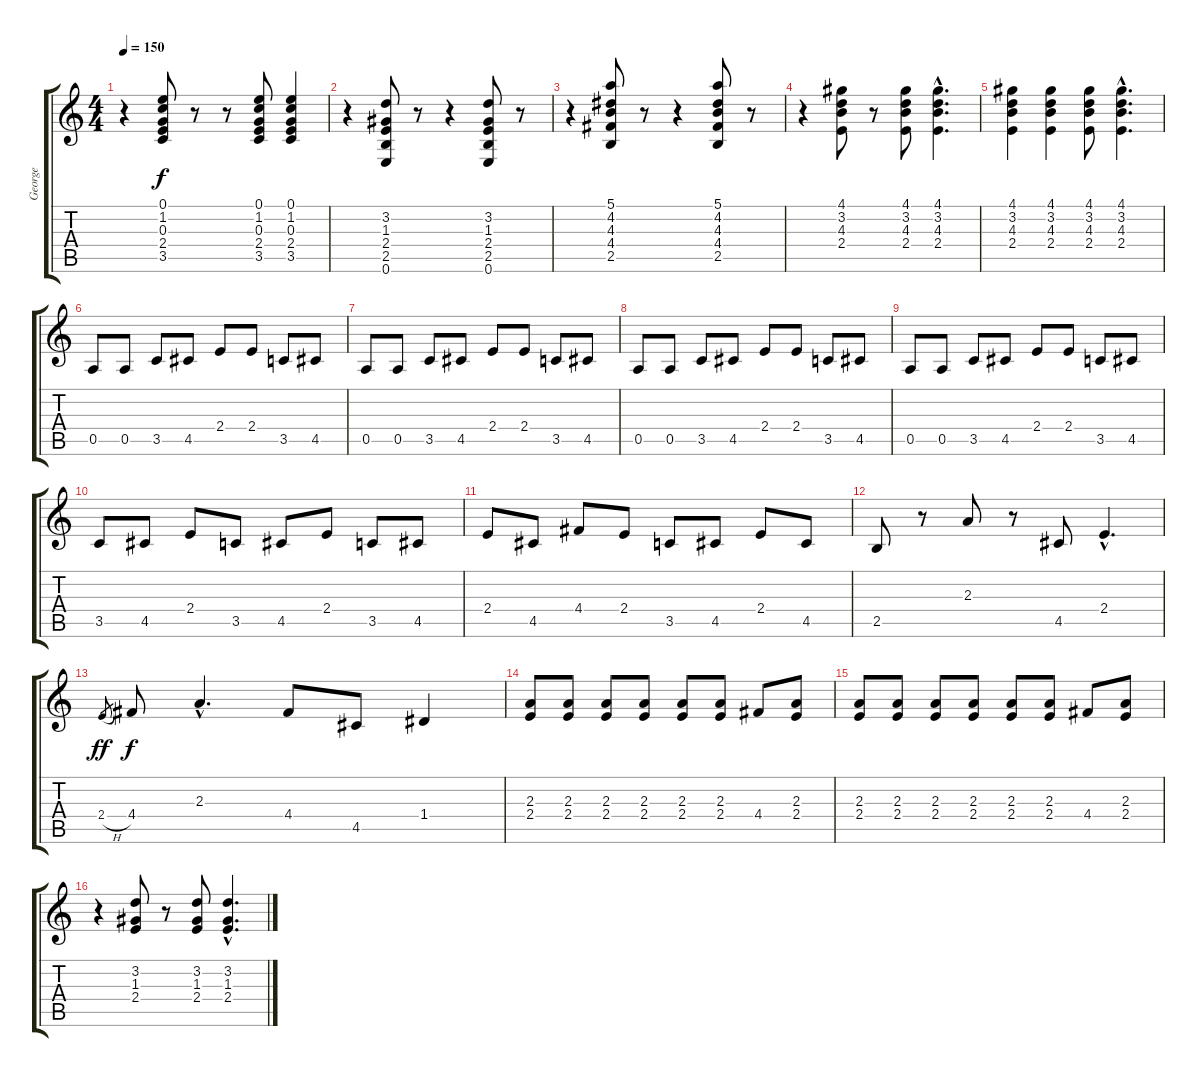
\track ("George" "George") {instrument electricguitarclean}
\staff {score tabs}
\tuning (E4 B3 G3 D3 A2 E2) {hide}
\ts (4 4)
\tempo 150
\clef g2
\ks c
r.4{dy f} (0.1 1.2 0.3 2.4 3.5).8 r.8 r.8 (0.1 1.2 0.3 2.4 3.5).8 (0.1 1.2 0.3 2.4 3.5).4 |
r.4 (3.2 1.3 2.4 2.5 0.6).8 r.8 r.4 (3.2 1.3 2.4 2.5 0.6).8 r.8 |
r.4 (5.1 4.2 4.3 4.4 2.5).8 r.8 r.4 (5.1 4.2 4.3 4.4 2.5).8 r.8 |
r.4 (4.1 3.2 4.3 2.4).8 r.8 (4.1 3.2 4.3 2.4).8 (4.1{hac} 3.2{hac} 4.3{hac} 2.4{hac}).4{d} |
(4.1 3.2 4.3 2.4).4 (4.1 3.2 4.3 2.4).4 (4.1 3.2 4.3 2.4).8 (4.1{hac} 3.2{hac} 4.3{hac} 2.4{hac}).4{d} |
0.5.8 0.5.8 3.5.8 4.5.8 2.4.8 2.4.8 3.5.8 4.5.8 |
0.5.8 0.5.8 3.5.8 4.5.8 2.4.8 2.4.8 3.5.8 4.5.8 |
0.5.8 0.5.8 3.5.8 4.5.8 2.4.8 2.4.8 3.5.8 4.5.8 |
0.5.8 0.5.8 3.5.8 4.5.8 2.4.8 2.4.8 3.5.8 4.5.8 |
3.5.8 4.5.8 2.4.8 3.5.8 4.5.8 2.4.8 3.5.8 4.5.8 |
2.4.8 4.5.8 4.4.8 2.4.8 3.5.8 4.5.8 2.4.8 4.5.8 |
2.5.8 r.8 2.3.8 r.8 4.5.8 2.4{hac}.4{d} |
2.4{h}.8{gr dy ff} 4.4.8{dy f} 2.3{hac}.4{d} 4.4.8 4.5.8 1.4.4 |
(2.3 2.4).8 (2.3 2.4).8 (2.3 2.4).8 (2.3 2.4).8 (2.3 2.4).8 (2.3 2.4).8 4.4.8 (2.3 2.4).8 |
(2.3 2.4).8 (2.3 2.4).8 (2.3 2.4).8 (2.3 2.4).8 (2.3 2.4).8 (2.3 2.4).8 4.4.8 (2.3 2.4).8 |
r.4 (3.2 1.3 2.4).8 r.8 (3.2 1.3 2.4).8 (3.2{hac} 1.3{hac} 2.4{hac}).4{d}
